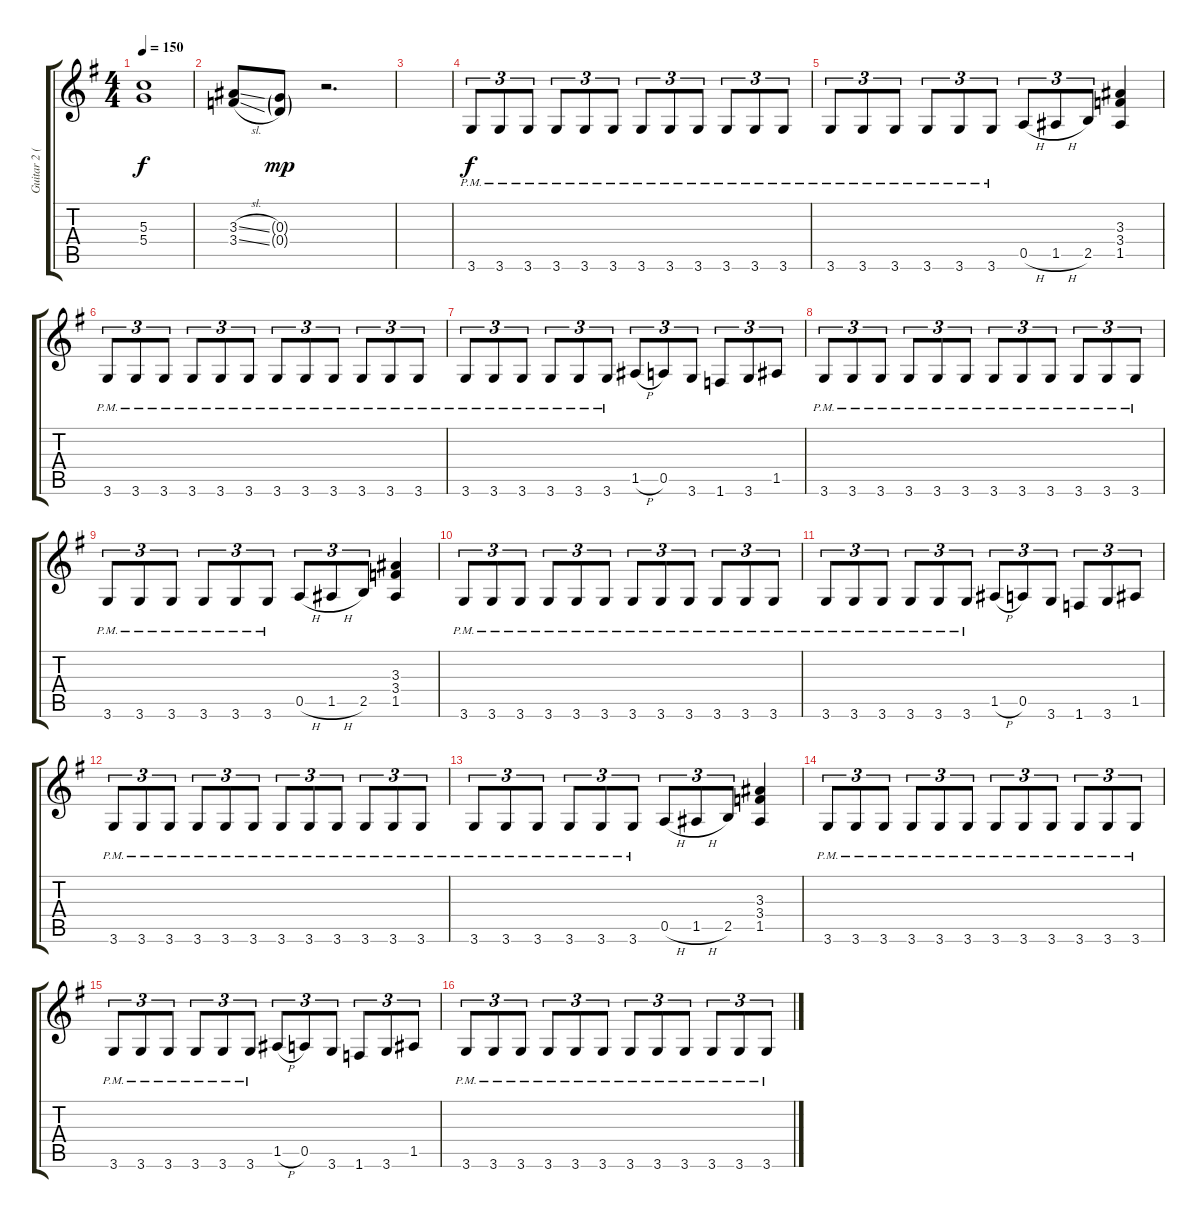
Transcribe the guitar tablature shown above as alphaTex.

\track ("Guitar 2 (LEAD)" "Guitar 2 (") {instrument overdrivenguitar}
\staff {score tabs}
\tuning (E4 B3 G3 D3 A2 E2) {hide}
\ts (4 4)
\tempo 150
\clef g2
\ks g
(5.3{t} 5.4{t}).1{dy f} |
(3.3{sl} 3.4{sl}).8 (0.3{g} 0.4{g}).8{dy mp} r.2{d} |
|
3.6{pm}.8{tu (3 2) dy f} 3.6{pm}.8{tu (3 2)} 3.6{pm}.8{tu (3 2)} 3.6{pm}.8{tu (3 2)} 3.6{pm}.8{tu (3 2)} 3.6{pm}.8{tu (3 2)} 3.6{pm}.8{tu (3 2)} 3.6{pm}.8{tu (3 2)} 3.6{pm}.8{tu (3 2)} 3.6{pm}.8{tu (3 2)} 3.6{pm}.8{tu (3 2)} 3.6{pm}.8{tu (3 2)} |
3.6{pm}.8{tu (3 2)} 3.6{pm}.8{tu (3 2)} 3.6{pm}.8{tu (3 2)} 3.6{pm}.8{tu (3 2)} 3.6{pm}.8{tu (3 2)} 3.6{pm}.8{tu (3 2)} 0.5{h}.8{tu (3 2)} 1.5{h}.8{tu (3 2)} 2.5.8{tu (3 2)} (3.3 3.4 1.5).4 |
3.6{pm}.8{tu (3 2)} 3.6{pm}.8{tu (3 2)} 3.6{pm}.8{tu (3 2)} 3.6{pm}.8{tu (3 2)} 3.6{pm}.8{tu (3 2)} 3.6{pm}.8{tu (3 2)} 3.6{pm}.8{tu (3 2)} 3.6{pm}.8{tu (3 2)} 3.6{pm}.8{tu (3 2)} 3.6{pm}.8{tu (3 2)} 3.6{pm}.8{tu (3 2)} 3.6{pm}.8{tu (3 2)} |
3.6{pm}.8{tu (3 2)} 3.6{pm}.8{tu (3 2)} 3.6{pm}.8{tu (3 2)} 3.6{pm}.8{tu (3 2)} 3.6{pm}.8{tu (3 2)} 3.6{pm}.8{tu (3 2)} 1.5{h}.8{tu (3 2)} 0.5.8{tu (3 2)} 3.6.8{tu (3 2)} 1.6.8{tu (3 2)} 3.6.8{tu (3 2)} 1.5.8{tu (3 2)} |
3.6{pm}.8{tu (3 2)} 3.6{pm}.8{tu (3 2)} 3.6{pm}.8{tu (3 2)} 3.6{pm}.8{tu (3 2)} 3.6{pm}.8{tu (3 2)} 3.6{pm}.8{tu (3 2)} 3.6{pm}.8{tu (3 2)} 3.6{pm}.8{tu (3 2)} 3.6{pm}.8{tu (3 2)} 3.6{pm}.8{tu (3 2)} 3.6{pm}.8{tu (3 2)} 3.6{pm}.8{tu (3 2)} |
3.6{pm}.8{tu (3 2)} 3.6{pm}.8{tu (3 2)} 3.6{pm}.8{tu (3 2)} 3.6{pm}.8{tu (3 2)} 3.6{pm}.8{tu (3 2)} 3.6{pm}.8{tu (3 2)} 0.5{h}.8{tu (3 2)} 1.5{h}.8{tu (3 2)} 2.5.8{tu (3 2)} (3.3 3.4 1.5).4 |
3.6{pm}.8{tu (3 2)} 3.6{pm}.8{tu (3 2)} 3.6{pm}.8{tu (3 2)} 3.6{pm}.8{tu (3 2)} 3.6{pm}.8{tu (3 2)} 3.6{pm}.8{tu (3 2)} 3.6{pm}.8{tu (3 2)} 3.6{pm}.8{tu (3 2)} 3.6{pm}.8{tu (3 2)} 3.6{pm}.8{tu (3 2)} 3.6{pm}.8{tu (3 2)} 3.6{pm}.8{tu (3 2)} |
3.6{pm}.8{tu (3 2)} 3.6{pm}.8{tu (3 2)} 3.6{pm}.8{tu (3 2)} 3.6{pm}.8{tu (3 2)} 3.6{pm}.8{tu (3 2)} 3.6{pm}.8{tu (3 2)} 1.5{h}.8{tu (3 2)} 0.5.8{tu (3 2)} 3.6.8{tu (3 2)} 1.6.8{tu (3 2)} 3.6.8{tu (3 2)} 1.5.8{tu (3 2)} |
3.6{pm}.8{tu (3 2)} 3.6{pm}.8{tu (3 2)} 3.6{pm}.8{tu (3 2)} 3.6{pm}.8{tu (3 2)} 3.6{pm}.8{tu (3 2)} 3.6{pm}.8{tu (3 2)} 3.6{pm}.8{tu (3 2)} 3.6{pm}.8{tu (3 2)} 3.6{pm}.8{tu (3 2)} 3.6{pm}.8{tu (3 2)} 3.6{pm}.8{tu (3 2)} 3.6{pm}.8{tu (3 2)} |
3.6{pm}.8{tu (3 2)} 3.6{pm}.8{tu (3 2)} 3.6{pm}.8{tu (3 2)} 3.6{pm}.8{tu (3 2)} 3.6{pm}.8{tu (3 2)} 3.6{pm}.8{tu (3 2)} 0.5{h}.8{tu (3 2)} 1.5{h}.8{tu (3 2)} 2.5.8{tu (3 2)} (3.3 3.4 1.5).4 |
3.6{pm}.8{tu (3 2)} 3.6{pm}.8{tu (3 2)} 3.6{pm}.8{tu (3 2)} 3.6{pm}.8{tu (3 2)} 3.6{pm}.8{tu (3 2)} 3.6{pm}.8{tu (3 2)} 3.6{pm}.8{tu (3 2)} 3.6{pm}.8{tu (3 2)} 3.6{pm}.8{tu (3 2)} 3.6{pm}.8{tu (3 2)} 3.6{pm}.8{tu (3 2)} 3.6{pm}.8{tu (3 2)} |
3.6{pm}.8{tu (3 2)} 3.6{pm}.8{tu (3 2)} 3.6{pm}.8{tu (3 2)} 3.6{pm}.8{tu (3 2)} 3.6{pm}.8{tu (3 2)} 3.6{pm}.8{tu (3 2)} 1.5{h}.8{tu (3 2)} 0.5.8{tu (3 2)} 3.6.8{tu (3 2)} 1.6.8{tu (3 2)} 3.6.8{tu (3 2)} 1.5.8{tu (3 2)} |
3.6{pm}.8{tu (3 2)} 3.6{pm}.8{tu (3 2)} 3.6{pm}.8{tu (3 2)} 3.6{pm}.8{tu (3 2)} 3.6{pm}.8{tu (3 2)} 3.6{pm}.8{tu (3 2)} 3.6{pm}.8{tu (3 2)} 3.6{pm}.8{tu (3 2)} 3.6{pm}.8{tu (3 2)} 3.6{pm}.8{tu (3 2)} 3.6{pm}.8{tu (3 2)} 3.6{pm}.8{tu (3 2)}
